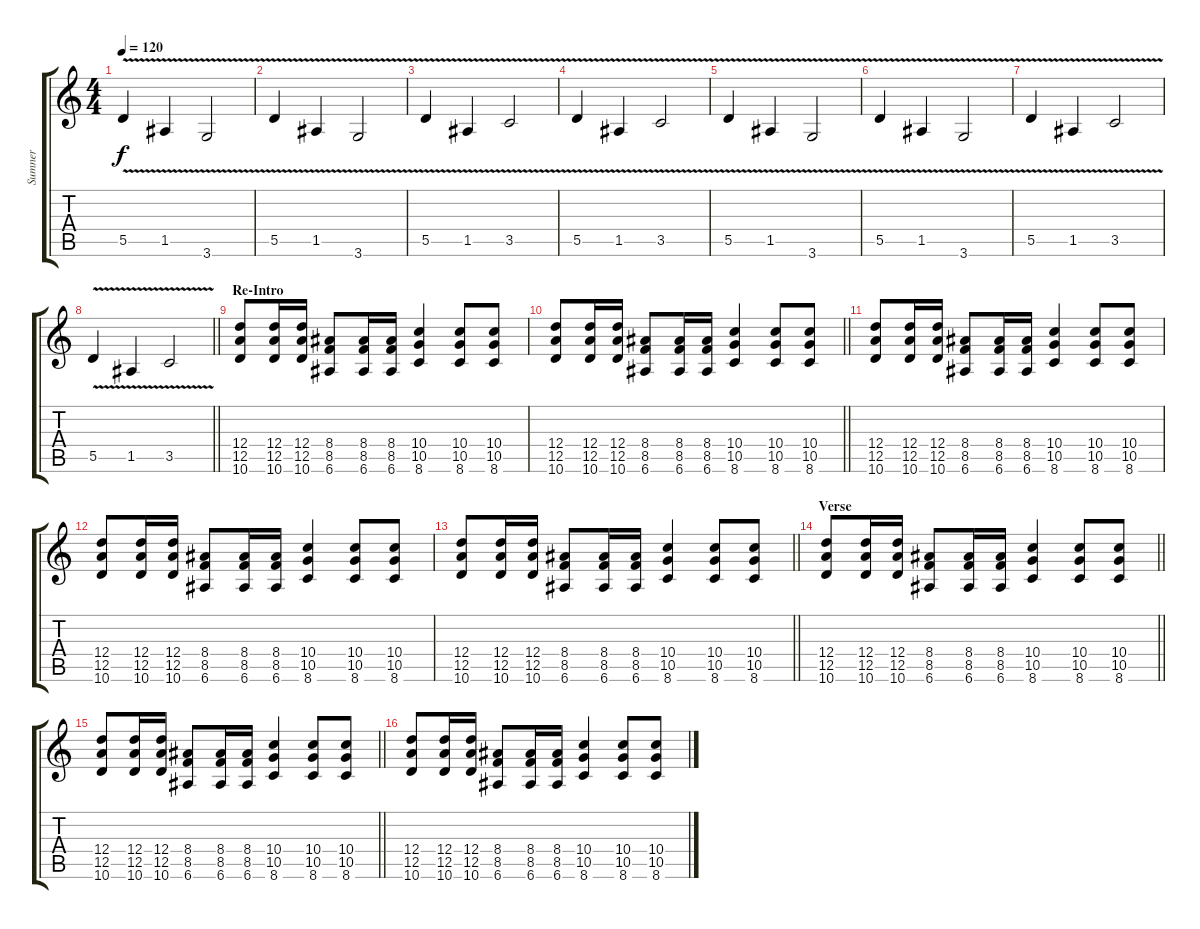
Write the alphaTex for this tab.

\track ("Sumner" "Sumner") {instrument distortionguitar}
\staff {score tabs}
\tuning (E4 B3 G3 D3 A2 E2) {hide}
\ts (4 4)
\tempo 120
\clef g2
\ks c
5.5{v}.4{dy f} 1.5{v}.4 3.6{v}.2 |
5.5{v}.4 1.5{v}.4 3.6{v}.2 |
5.5{v}.4 1.5{v}.4 3.5{v}.2 |
5.5{v}.4 1.5{v}.4 3.5{v}.2 |
5.5{v}.4 1.5{v}.4 3.6{v}.2 |
5.5{v}.4 1.5{v}.4 3.6{v}.2 |
5.5{v}.4 1.5{v}.4 3.5{v}.2 |
\barLineRight lightlight
5.5{v}.4 1.5{v}.4 3.5{v}.2 |
\section ("" "Re-Intro")
(12.4 12.5 10.6).8 (12.4 12.5 10.6).16 (12.4 12.5 10.6).16 (8.4 8.5 6.6).8 (8.4 8.5 6.6).16 (8.4 8.5 6.6).16 (10.4 10.5 8.6).4 (10.4 10.5 8.6).8 (10.4 10.5 8.6).8 |
\barLineRight lightlight
(12.4 12.5 10.6).8 (12.4 12.5 10.6).16 (12.4 12.5 10.6).16 (8.4 8.5 6.6).8 (8.4 8.5 6.6).16 (8.4 8.5 6.6).16 (10.4 10.5 8.6).4 (10.4 10.5 8.6).8 (10.4 10.5 8.6).8 |
(12.4 12.5 10.6).8 (12.4 12.5 10.6).16 (12.4 12.5 10.6).16 (8.4 8.5 6.6).8 (8.4 8.5 6.6).16 (8.4 8.5 6.6).16 (10.4 10.5 8.6).4 (10.4 10.5 8.6).8 (10.4 10.5 8.6).8 |
(12.4 12.5 10.6).8 (12.4 12.5 10.6).16 (12.4 12.5 10.6).16 (8.4 8.5 6.6).8 (8.4 8.5 6.6).16 (8.4 8.5 6.6).16 (10.4 10.5 8.6).4 (10.4 10.5 8.6).8 (10.4 10.5 8.6).8 |
\barLineRight lightlight
(12.4 12.5 10.6).8 (12.4 12.5 10.6).16 (12.4 12.5 10.6).16 (8.4 8.5 6.6).8 (8.4 8.5 6.6).16 (8.4 8.5 6.6).16 (10.4 10.5 8.6).4 (10.4 10.5 8.6).8 (10.4 10.5 8.6).8 |
\section ("" "Verse")
\barLineRight lightlight
(12.4 12.5 10.6).8 (12.4 12.5 10.6).16 (12.4 12.5 10.6).16 (8.4 8.5 6.6).8 (8.4 8.5 6.6).16 (8.4 8.5 6.6).16 (10.4 10.5 8.6).4 (10.4 10.5 8.6).8 (10.4 10.5 8.6).8 |
\barLineRight lightlight
(12.4 12.5 10.6).8 (12.4 12.5 10.6).16 (12.4 12.5 10.6).16 (8.4 8.5 6.6).8 (8.4 8.5 6.6).16 (8.4 8.5 6.6).16 (10.4 10.5 8.6).4 (10.4 10.5 8.6).8 (10.4 10.5 8.6).8 |
(12.4 12.5 10.6).8 (12.4 12.5 10.6).16 (12.4 12.5 10.6).16 (8.4 8.5 6.6).8 (8.4 8.5 6.6).16 (8.4 8.5 6.6).16 (10.4 10.5 8.6).4 (10.4 10.5 8.6).8 (10.4 10.5 8.6).8
